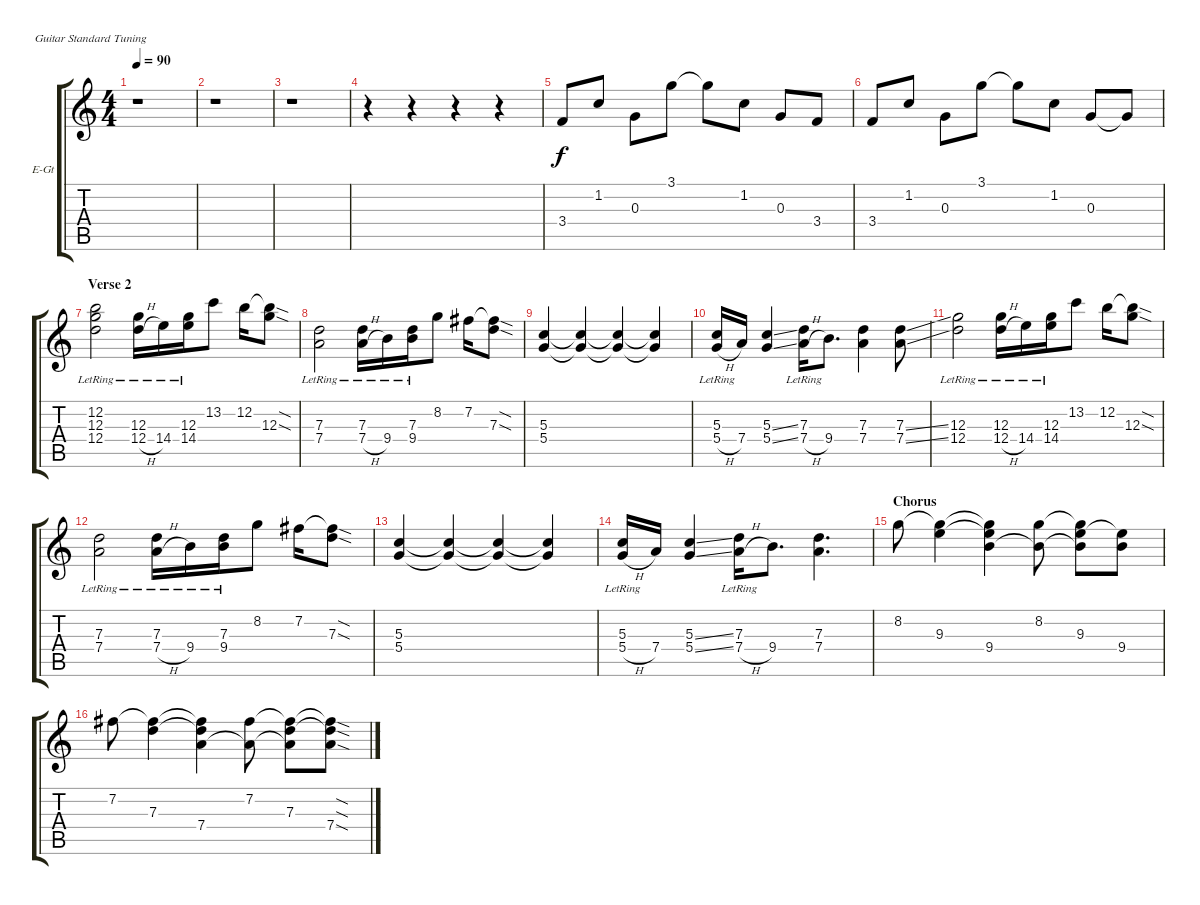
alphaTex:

\defaultSystemsLayout 4
\bracketExtendMode groupsimilarinstruments
\firstSystemTrackNameOrientation horizontal
\otherSystemsTrackNameOrientation horizontal
\track ("Lead Guitar" "E-Gt") {instrument overdrivenguitar}
\staff {score tabs}
\tuning (E4 B3 G3 D3 A2 E2)
\ts (4 4)
\tempo 90
\clef g2
\scale
0.333333
\ks c
r.1{dy f} |
\scale
0.333333 r.1 |
\scale
0.333333 r.1 |
\scale
0.333333 r.4 r.4 r.4 r.4 |
\scale
0.333333 3.4.8 1.2.8 0.3.8 3.1.8 3.1{t}.8 1.2.8 0.3.8 3.4.8 |
\scale
0.333333 3.4.8 1.2.8 0.3.8 3.1.8 3.1{t}.8 1.2.8 0.3.8 0.3{t}.8 |
\section ("" "Verse 2")
\scale
0.333333 (12.4{lr} 12.3{lr} 12.2{lr}).2 (12.4{h lr} 12.3{lr}).16 14.4{lr}.16 (14.4{lr} 12.3{lr}).16 13.2.8 12.2.16 (12.2{sod t} 12.3{sod}).8 |
\scale
0.333333 (7.4{lr} 7.3{lr}).2 (7.4{h lr} 7.3{lr}).16 9.4{lr}.16 (9.4{lr} 7.3{lr}).16 8.2.8 7.2.16 (7.2{sod t} 7.3{sod}).8 |
\scale
0.333333 (5.3 5.4).4 (5.3{t} 5.4{t}).4 (5.4{t} 5.3{t}).4 (5.3{t} 5.4{t}).4 |
\scale
0.333333 (5.4{h} 5.3{lr}).16 7.4.16 (5.4{ss} 5.3{ss}).4 (7.4{h} 7.3{lr}).16 9.4.8{d} (7.4 7.3).4 (7.3{ss} 7.4{ss}).8 |
\scale
0.333333 (12.4{lr} 12.3{lr}).2 (12.4{h lr} 12.3{lr}).16 14.4{lr}.16 (14.4{lr} 12.3{lr}).16 13.2.8 12.2.16 (12.2{sod t} 12.3{sod}).8 |
\scale
0.333333 (7.4{lr} 7.3{lr}).2 (7.4{h lr} 7.3{lr}).16 9.4{lr}.16 (9.4{lr} 7.3{lr}).16 8.2.8 7.2.16 (7.2{sod t} 7.3{sod}).8 |
\scale
0.333333 (5.3 5.4).4 (5.3{t} 5.4{t}).4 (5.4{t} 5.3{t}).4 (5.3{t} 5.4{t}).4 |
\scale
0.333333 (5.4{h} 5.3{lr}).16 7.4.16 (5.4{ss} 5.3{ss}).4 (7.4{h} 7.3{lr}).16 9.4.8{d} (7.4 7.3).4{d} |
\section ("" "Chorus")
\scale
0.333333 8.2.8 (9.3 8.2{t}).4 (9.4 8.2{t} 9.3{t}).4 (8.2 9.4{t}).8 (9.3 8.2{t} 9.4{t}).8 (9.4 9.3{t}).8 |
\scale
0.333333 7.2.8 (7.3 7.2{t}).4 (7.4 7.2{t} 7.3{t}).4 (7.2 7.4{t}).8 (7.3 7.4{t} 7.2{t}).8 (7.4{sod} 7.2{sod t} 7.3{sod t}).8
